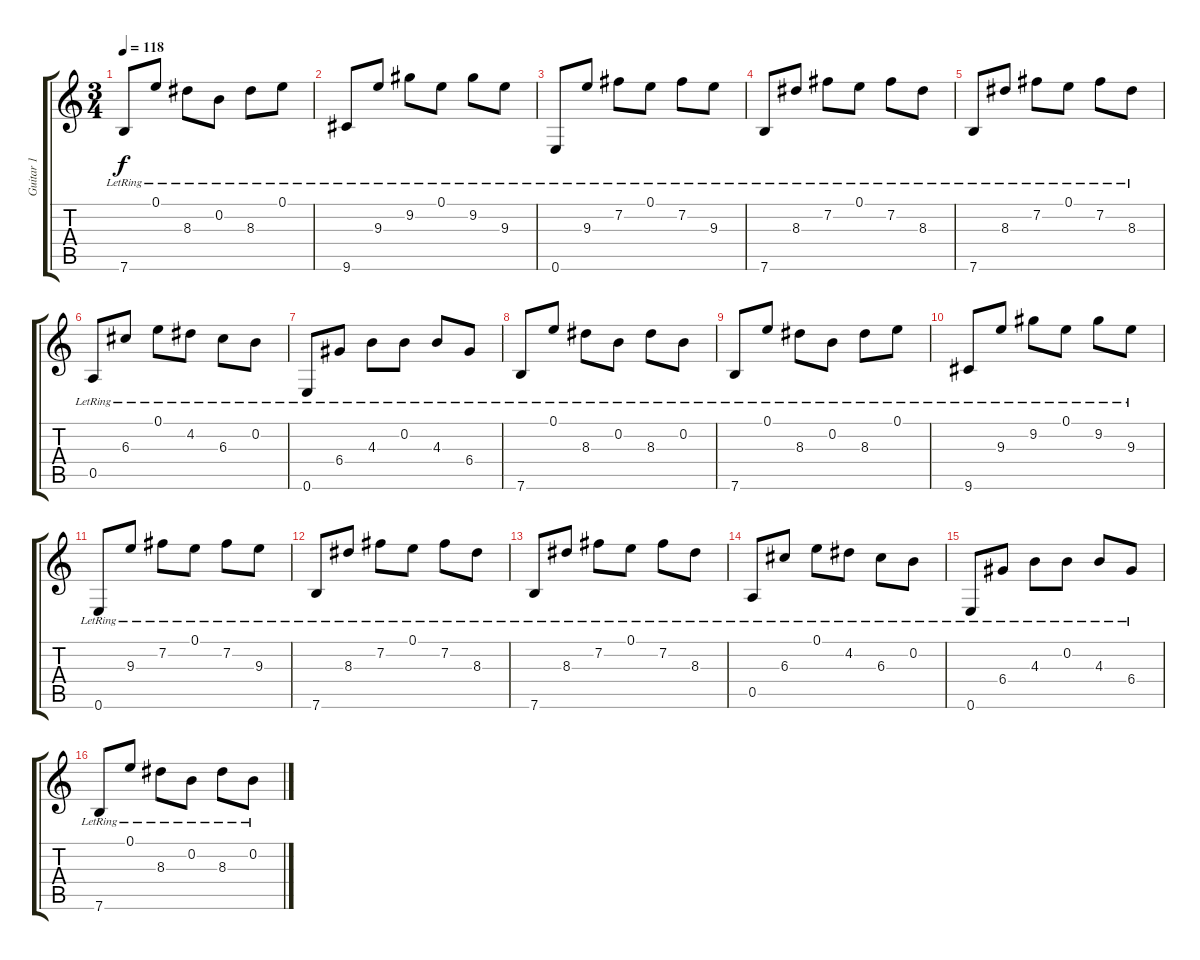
\track ("Guitar 1" "Guitar 1") {instrument electricguitarjazz}
\staff {score tabs}
\tuning (E4 B3 G3 D3 A2 E2) {hide}
\ts (3 4)
\tempo 118
\clef g2
\ks c
7.6{lr}.8{dy f} 0.1{lr}.8 8.3{lr}.8 0.2{lr}.8 8.3{lr}.8 0.1{lr}.8 |
9.6{lr}.8 9.3{lr}.8 9.2{lr}.8 0.1{lr}.8 9.2{lr}.8 9.3{lr}.8 |
0.6{lr}.8 9.3{lr}.8 7.2{lr}.8 0.1{lr}.8 7.2{lr}.8 9.3{lr}.8 |
7.6{lr}.8 8.3{lr}.8 7.2{lr}.8 0.1{lr}.8 7.2{lr}.8 8.3{lr}.8 |
7.6{lr}.8 8.3{lr}.8 7.2{lr}.8 0.1{lr}.8 7.2{lr}.8 8.3{lr}.8 |
0.5{lr}.8 6.3{lr}.8 0.1{lr}.8 4.2{lr}.8 6.3{lr}.8 0.2{lr}.8 |
0.6{lr}.8 6.4{lr}.8 4.3{lr}.8 0.2{lr}.8 4.3{lr}.8 6.4{lr}.8 |
7.6{lr}.8 0.1{lr}.8 8.3{lr}.8 0.2{lr}.8 8.3{lr}.8 0.2{lr}.8 |
7.6{lr}.8 0.1{lr}.8 8.3{lr}.8 0.2{lr}.8 8.3{lr}.8 0.1{lr}.8 |
9.6{lr}.8 9.3{lr}.8 9.2{lr}.8 0.1{lr}.8 9.2{lr}.8 9.3{lr}.8 |
0.6{lr}.8 9.3{lr}.8 7.2{lr}.8 0.1{lr}.8 7.2{lr}.8 9.3{lr}.8 |
7.6{lr}.8 8.3{lr}.8 7.2{lr}.8 0.1{lr}.8 7.2{lr}.8 8.3{lr}.8 |
7.6{lr}.8 8.3{lr}.8 7.2{lr}.8 0.1{lr}.8 7.2{lr}.8 8.3{lr}.8 |
0.5{lr}.8 6.3{lr}.8 0.1{lr}.8 4.2{lr}.8 6.3{lr}.8 0.2{lr}.8 |
0.6{lr}.8 6.4{lr}.8 4.3{lr}.8 0.2{lr}.8 4.3{lr}.8 6.4{lr}.8 |
7.6{lr}.8 0.1{lr}.8 8.3{lr}.8 0.2{lr}.8 8.3{lr}.8 0.2{lr}.8
